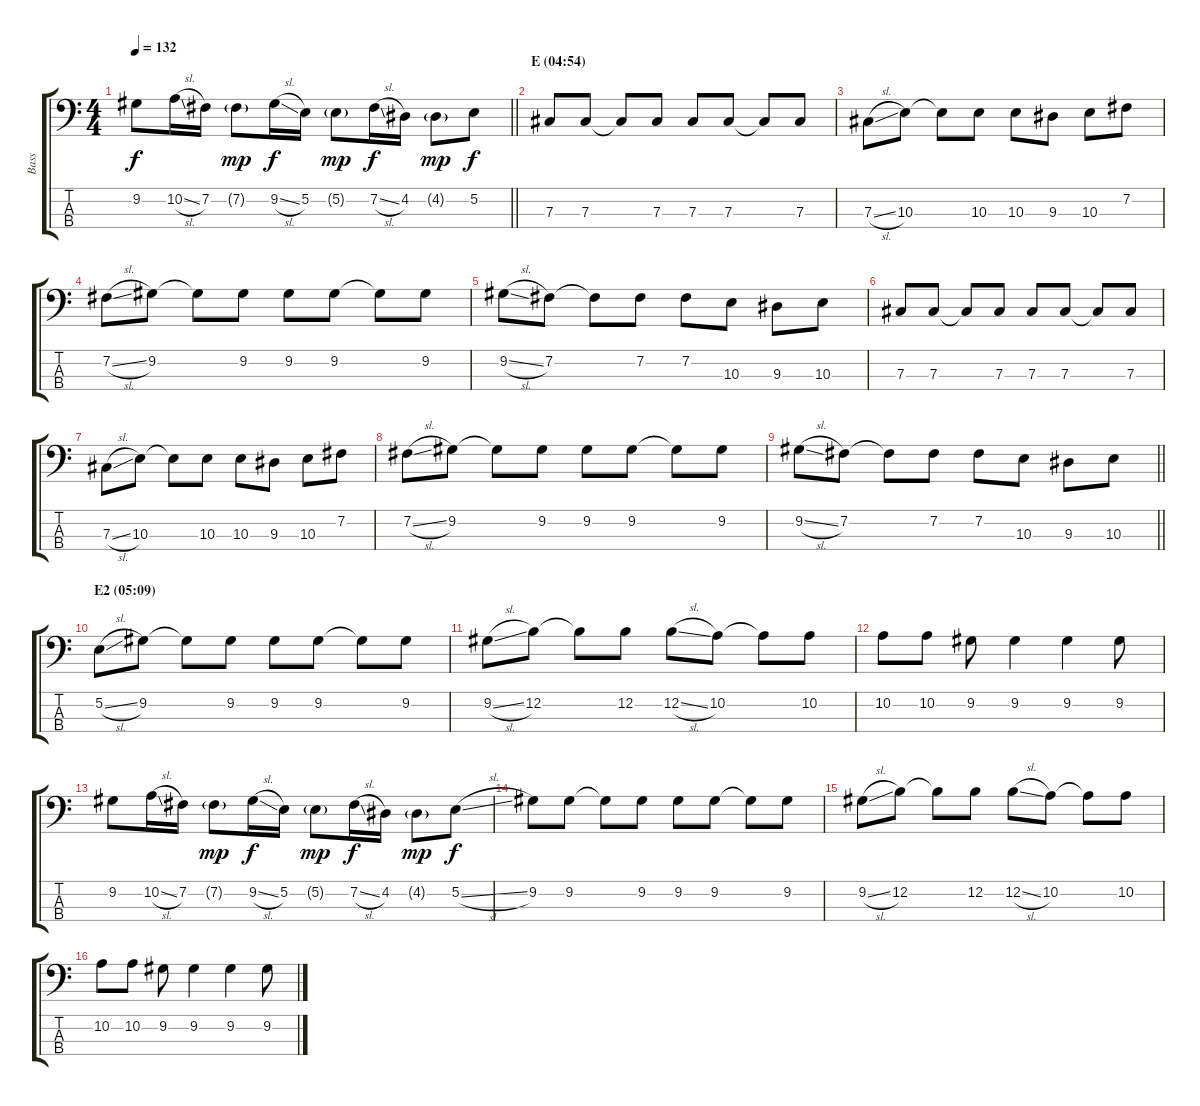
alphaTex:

\track ("Bass" "Bass") {instrument electricbassfinger}
\staff {score tabs}
\tuning (E2 B1 Gb1 Db1) {hide}
\ts (4 4)
\tempo 132
\clef f4
\barLineRight lightlight
\ks c
9.2.8{dy f} 10.2{sl}.16 7.2.16 7.2{g}.8{dy mp} 9.2{sl}.16{dy f} 5.2.16 5.2{g}.8{dy mp} 7.2{sl}.16{dy f} 4.2.16 4.2{g}.8{dy mp} 5.2.8{dy f} |
\section ("" "E (04:54)")
7.3.8 7.3.8 7.3{t}.8 7.3.8 7.3.8 7.3.8 7.3{t}.8 7.3.8 |
7.3{sl}.8 10.3.8 10.3{t}.8 10.3.8 10.3.8 9.3.8 10.3.8 7.2.8 |
7.2{sl}.8 9.2.8 9.2{t}.8 9.2.8 9.2.8 9.2.8 9.2{t}.8 9.2.8 |
9.2{sl}.8 7.2.8 7.2{t}.8 7.2.8 7.2.8 10.3.8 9.3.8 10.3.8 |
7.3.8 7.3.8 7.3{t}.8 7.3.8 7.3.8 7.3.8 7.3{t}.8 7.3.8 |
7.3{sl}.8 10.3.8 10.3{t}.8 10.3.8 10.3.8 9.3.8 10.3.8 7.2.8 |
7.2{sl}.8 9.2.8 9.2{t}.8 9.2.8 9.2.8 9.2.8 9.2{t}.8 9.2.8 |
\barLineRight lightlight
9.2{sl}.8 7.2.8 7.2{t}.8 7.2.8 7.2.8 10.3.8 9.3.8 10.3.8 |
\section ("" "E2 (05:09)")
5.2{sl}.8 9.2.8 9.2{t}.8 9.2.8 9.2.8 9.2.8 9.2{t}.8 9.2.8 |
9.2{sl}.8 12.2.8 12.2{t}.8 12.2.8 12.2{sl}.8 10.2.8 10.2{t}.8 10.2.8 |
10.2.8 10.2.8 9.2.8 9.2.4 9.2.4 9.2.8 |
9.2.8 10.2{sl}.16 7.2.16 7.2{g}.8{dy mp} 9.2{sl}.16{dy f} 5.2.16 5.2{g}.8{dy mp} 7.2{sl}.16{dy f} 4.2.16 4.2{g}.8{dy mp} 5.2{sl}.8{dy f} |
9.2.8 9.2.8 9.2{t}.8 9.2.8 9.2.8 9.2.8 9.2{t}.8 9.2.8 |
9.2{sl}.8 12.2.8 12.2{t}.8 12.2.8 12.2{sl}.8 10.2.8 10.2{t}.8 10.2.8 |
10.2.8 10.2.8 9.2.8 9.2.4 9.2.4 9.2.8
